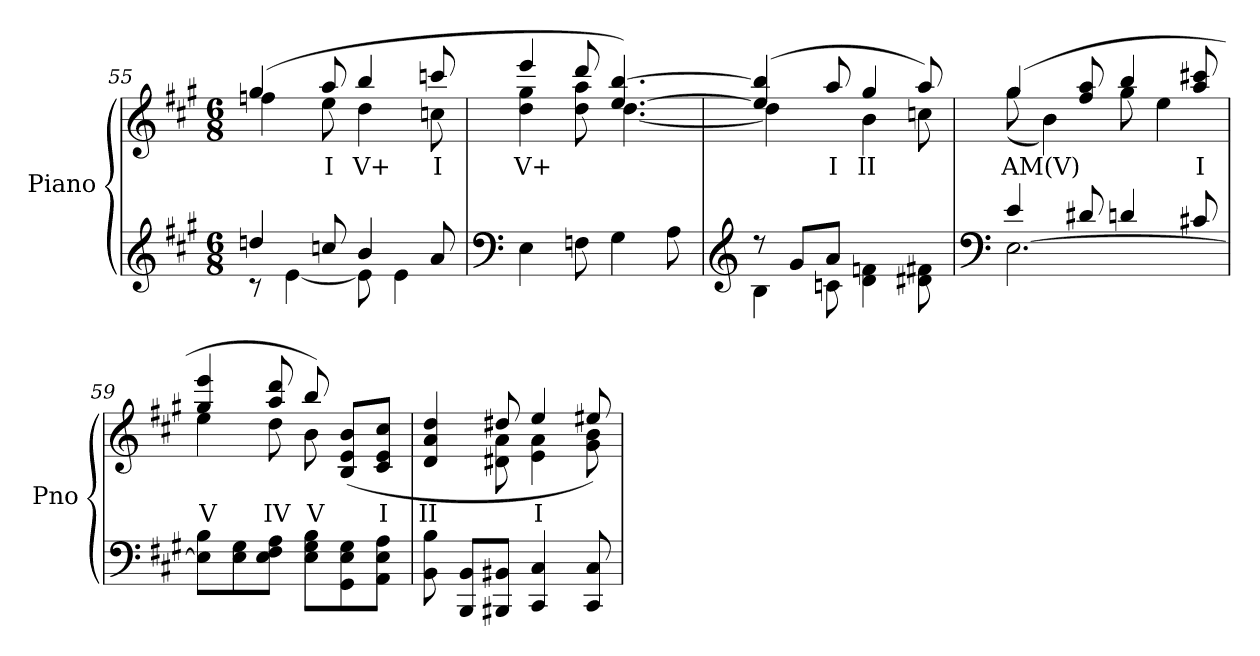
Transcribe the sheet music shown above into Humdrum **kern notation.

**kern	**kern	**text
*part1	*part1	*part1
*staff2	*staff1	*staff1
*I"Piano	*	*
*I'Pno	*	*
!!LO:PB:g=z
*clefG2	*clefG2	*
*k[f#c#g#]	*k[f#c#g#]	*
*M6/8	*M6/8	*
=55	=55	=55
*^	*^	*
4ddn/	8r	(>4gg#/	4ffn\	.
.	[4e\	.	.	.
!	!	!	!	!LO:LY:b
8ccn/	.	8aa/	8ee\	I
!	!	!	!	!LO:LY:b
4b/	8e\]	4bb/	4dd\	V+
.	4e\	.	.	.
!	!	!	!	!LO:LY:b
8a/	.	8cccn/	8ccn\	I
*v	*v	*	*	*
!!LO:LB:g=z	!!
=56	=56	=56	=56
*clefF4	*	*	*
!	!	!	!LO:LY:b
4E\	4eee/	4dd\ 4gg#\	V+
8Fn\	8ddd/	8dd\ 8aa\	.
4G#\	[4.ee/ [4.bb/)	[4.dd\	.
8A\	.	.	.
*	*v	*v	*
=57	=57	=57
*clefG2	*	*
*^	*^	*
*	*	*	*^	*
8r	4B\	(>4ee/] 4bb/]	4dd\]	4.ryy	.
(<8g#/L	.	.	.	.	.
!	!	!	!	!	!LO:LY:b
8a/J	8cn\	8aa/	2ryy	.	I
!	!	!	!	!	!LO:LY:b
4.ryy	4d\ 4fn\	4gg#/	.	4b\	II
.	8d#X\ 8f#X\	8aa/)	.	8ccn\)	.
*	*	*v	*v	*v	*
=58	=58	=58	=58
*clefF4	*	*	*
*	*	*^	*
*	*	*	*^	*
!	!	!	!	!	!LO:LY:b
*	*	*	*v	*v	*
[2.E\	4e/	(>4gg#/	(<8gg#\	AM(V)
.	.	.	4b\)	.
.	8d#X/	8ff#/ 8aa/	.	.
.	4dn/	4bb/	8gg#\	.
.	.	.	4ee\	.
!	!	!	!	!LO:LY:b
.	8c#X/	8aa/ 8ccc#X/	.	I
=59	=59	=59	=59	=59
!	!	!	!	!LO:LY:b
*v	*v	*	*	*
8E\] 8B\L	4gg#/ 4eee/	4ee\	V
8E\ 8G#\	.	.	.
!	!	!	!LO:LY:b
8E\ 8F#\ 8A\J	8aa/ 8ddd/	8dd\	IV
!	!	!	!LO:LY:b
8E\ 8G#\ 8B\L	8bb/)	8b\	V
8GG#\ 8E\ 8G#\	(>8B/ 8e/ 8b/L	4ryy	.
!	!	!	!LO:LY:b
8AA\ 8E\ 8A\J	8c#/ 8e/ 8cc#/J	.	I
=60	=60	=60	=60
!	!	!	!LO:LY:b
8BB\ 8B\	4d/ 4a/ 4dd/	4ryy	II
8BBB/ 8BB/L	.	.	.
8BBB#X/ 8BB#X/J	8dd#X/	8d#X\ 8a\	.
!	!	!	!LO:LY:b
4CC#/ 4C#/	4ee/	4e\ 4a\	I
8CC#/ 8C#/	8ee#X/)	8g#\ 8b\	.
*	*v	*v	*
=	=	=
*-	*-	*-
